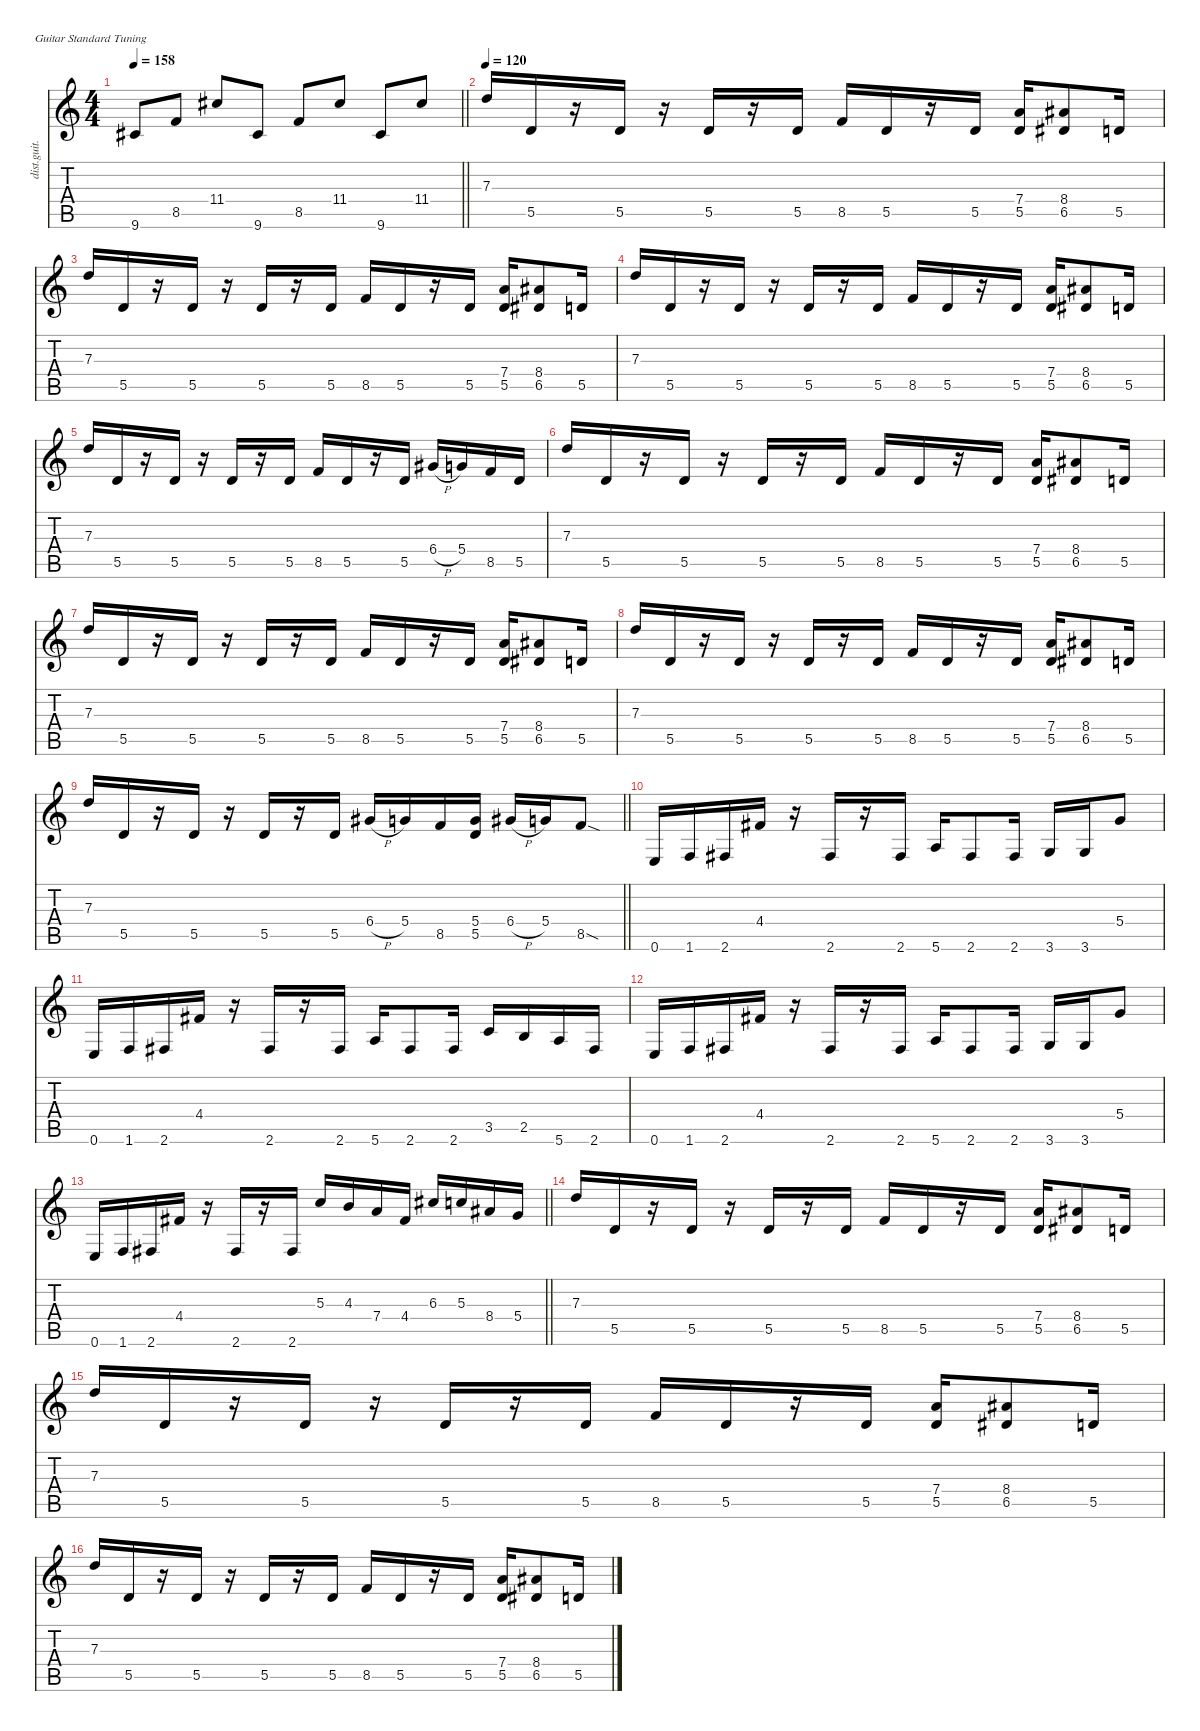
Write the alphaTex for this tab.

\defaultSystemsLayout 4
\hideDynamics
\bracketExtendMode nobrackets
\otherSystemsTrackNameOrientation horizontal
\track ("Mustaine" "dist.guit.") {defaultSystemsLayout 4 instrument distortionguitar}
\staff {score tabs}
\tuning (E4 B3 G3 D3 A2 E2)
\ts (4 4)
\tempo 158
\clef g2
\barLineRight lightlight
\ks c
9.6{acc #}.8{dy f beam Up} 8.5.8{beam Up} 11.4{acc #}.8{beam Up} 9.6{acc #}.8{beam Up} 8.5.8{beam Up} 11.4{acc #}.8{beam Up} 9.6{acc #}.8{beam Up} 11.4{acc #}.8{beam Up} |
\tempo 120
7.3.16{beam Up} 5.5.16{beam Up} r.16{beam Up} 5.5.16{beam Up} r.16{beam Up} 5.5.16{beam Up} r.16{beam Up} 5.5.16{beam Up} 8.5.16{beam Up} 5.5.16{beam Up} r.16{beam Up} 5.5.16{beam Up} (7.4 5.5).16{beam Up} (8.4{acc #} 6.5{acc #}).8{beam Up} 5.5.16{beam Up} |
7.3.16{beam Up} 5.5.16{beam Up} r.16{beam Up} 5.5.16{beam Up} r.16{beam Up} 5.5.16{beam Up} r.16{beam Up} 5.5.16{beam Up} 8.5.16{beam Up} 5.5.16{beam Up} r.16{beam Up} 5.5.16{beam Up} (7.4 5.5).16{beam Up} (8.4{acc #} 6.5{acc #}).8{beam Up} 5.5.16{beam Up} |
7.3.16{beam Up} 5.5.16{beam Up} r.16{beam Up} 5.5.16{beam Up} r.16{beam Up} 5.5.16{beam Up} r.16{beam Up} 5.5.16{beam Up} 8.5.16{beam Up} 5.5.16{beam Up} r.16{beam Up} 5.5.16{beam Up} (7.4 5.5).16{beam Up} (8.4{acc #} 6.5{acc #}).8{beam Up} 5.5.16{beam Up} |
7.3.16{beam Up} 5.5.16{beam Up} r.16{beam Up} 5.5.16{beam Up} r.16{beam Up} 5.5.16{beam Up} r.16{beam Up} 5.5.16{beam Up} 8.5.16{beam Up} 5.5.16{beam Up} r.16{beam Up} 5.5.16{beam Up} 6.4{h acc #}.16{beam Up} 5.4.16{beam Up} 8.5.16{beam Up} 5.5.16{beam Up} |
7.3.16{beam Up} 5.5.16{beam Up} r.16{beam Up} 5.5.16{beam Up} r.16{beam Up} 5.5.16{beam Up} r.16{beam Up} 5.5.16{beam Up} 8.5.16{beam Up} 5.5.16{beam Up} r.16{beam Up} 5.5.16{beam Up} (7.4 5.5).16{beam Up} (8.4{acc #} 6.5{acc #}).8{beam Up} 5.5.16{beam Up} |
7.3.16{beam Up} 5.5.16{beam Up} r.16{beam Up} 5.5.16{beam Up} r.16{beam Up} 5.5.16{beam Up} r.16{beam Up} 5.5.16{beam Up} 8.5.16{beam Up} 5.5.16{beam Up} r.16{beam Up} 5.5.16{beam Up} (7.4 5.5).16{beam Up} (8.4{acc #} 6.5{acc #}).8{beam Up} 5.5.16{beam Up} |
7.3.16{beam Up} 5.5.16{beam Up} r.16{beam Up} 5.5.16{beam Up} r.16{beam Up} 5.5.16{beam Up} r.16{beam Up} 5.5.16{beam Up} 8.5.16{beam Up} 5.5.16{beam Up} r.16{beam Up} 5.5.16{beam Up} (7.4 5.5).16{beam Up} (8.4{acc #} 6.5{acc #}).8{beam Up} 5.5.16{beam Up} |
\barLineRight lightlight
7.3.16{beam Up} 5.5.16{beam Up} r.16{beam Up} 5.5.16{beam Up} r.16{beam Up} 5.5.16{beam Up} r.16{beam Up} 5.5.16{beam Up} 6.4{h acc #}.16{beam Up} 5.4.16{beam Up} 8.5.16{beam Up} (5.4 5.5).16{beam Up} 6.4{h acc #}.16{beam Up} 5.4.16{beam Up} 8.5{sod}.8{beam Up} |
0.6.16{beam Up} 1.6.16{beam Up} 2.6{acc #}.16{beam Up} 4.4{acc #}.16{beam Up} r.16{beam Up} 2.6{acc #}.16{beam Up} r.16{beam Up} 2.6{acc #}.16{beam Up} 5.6.16{beam Up} 2.6{acc #}.8{beam Up} 2.6{acc #}.16{beam Up} 3.6.16{beam Up} 3.6.16{beam Up} 5.4.8{beam Up} |
0.6.16{beam Up} 1.6.16{beam Up} 2.6{acc #}.16{beam Up} 4.4{acc #}.16{beam Up} r.16{beam Up} 2.6{acc #}.16{beam Up} r.16{beam Up} 2.6{acc #}.16{beam Up} 5.6.16{beam Up} 2.6{acc #}.8{beam Up} 2.6{acc #}.16{beam Up} 3.5.16{beam Up} 2.5.16{beam Up} 5.6.16{beam Up} 2.6{acc #}.16{beam Up} |
0.6.16{beam Up} 1.6.16{beam Up} 2.6{acc #}.16{beam Up} 4.4{acc #}.16{beam Up} r.16{beam Up} 2.6{acc #}.16{beam Up} r.16{beam Up} 2.6{acc #}.16{beam Up} 5.6.16{beam Up} 2.6{acc #}.8{beam Up} 2.6{acc #}.16{beam Up} 3.6.16{beam Up} 3.6.16{beam Up} 5.4.8{beam Up} |
\barLineRight lightlight
0.6.16{beam Up} 1.6.16{beam Up} 2.6{acc #}.16{beam Up} 4.4{acc #}.16{beam Up} r.16{beam Up} 2.6{acc #}.16{beam Up} r.16{beam Up} 2.6{acc #}.16{beam Up} 5.3.16{beam Up} 4.3.16{beam Up} 7.4.16{beam Up} 4.4{acc #}.16{beam Up} 6.3{acc #}.16{beam Up} 5.3.16{beam Up} 8.4{acc #}.16{beam Up} 5.4.16{beam Up} |
7.3.16{beam Up} 5.5.16{beam Up} r.16{beam Up} 5.5.16{beam Up} r.16{beam Up} 5.5.16{beam Up} r.16{beam Up} 5.5.16{beam Up} 8.5.16{beam Up} 5.5.16{beam Up} r.16{beam Up} 5.5.16{beam Up} (7.4 5.5).16{beam Up} (8.4{acc #} 6.5{acc #}).8{beam Up} 5.5.16{beam Up} |
7.3.16{beam Up} 5.5.16{beam Up} r.16{beam Up} 5.5.16{beam Up} r.16{beam Up} 5.5.16{beam Up} r.16{beam Up} 5.5.16{beam Up} 8.5.16{beam Up} 5.5.16{beam Up} r.16{beam Up} 5.5.16{beam Up} (7.4 5.5).16{beam Up} (8.4{acc #} 6.5{acc #}).8{beam Up} 5.5.16{beam Up} |
7.3.16{beam Up} 5.5.16{beam Up} r.16{beam Up} 5.5.16{beam Up} r.16{beam Up} 5.5.16{beam Up} r.16{beam Up} 5.5.16{beam Up} 8.5.16{beam Up} 5.5.16{beam Up} r.16{beam Up} 5.5.16{beam Up} (7.4 5.5).16{beam Up} (8.4{acc #} 6.5{acc #}).8{beam Up} 5.5.16{beam Up}
